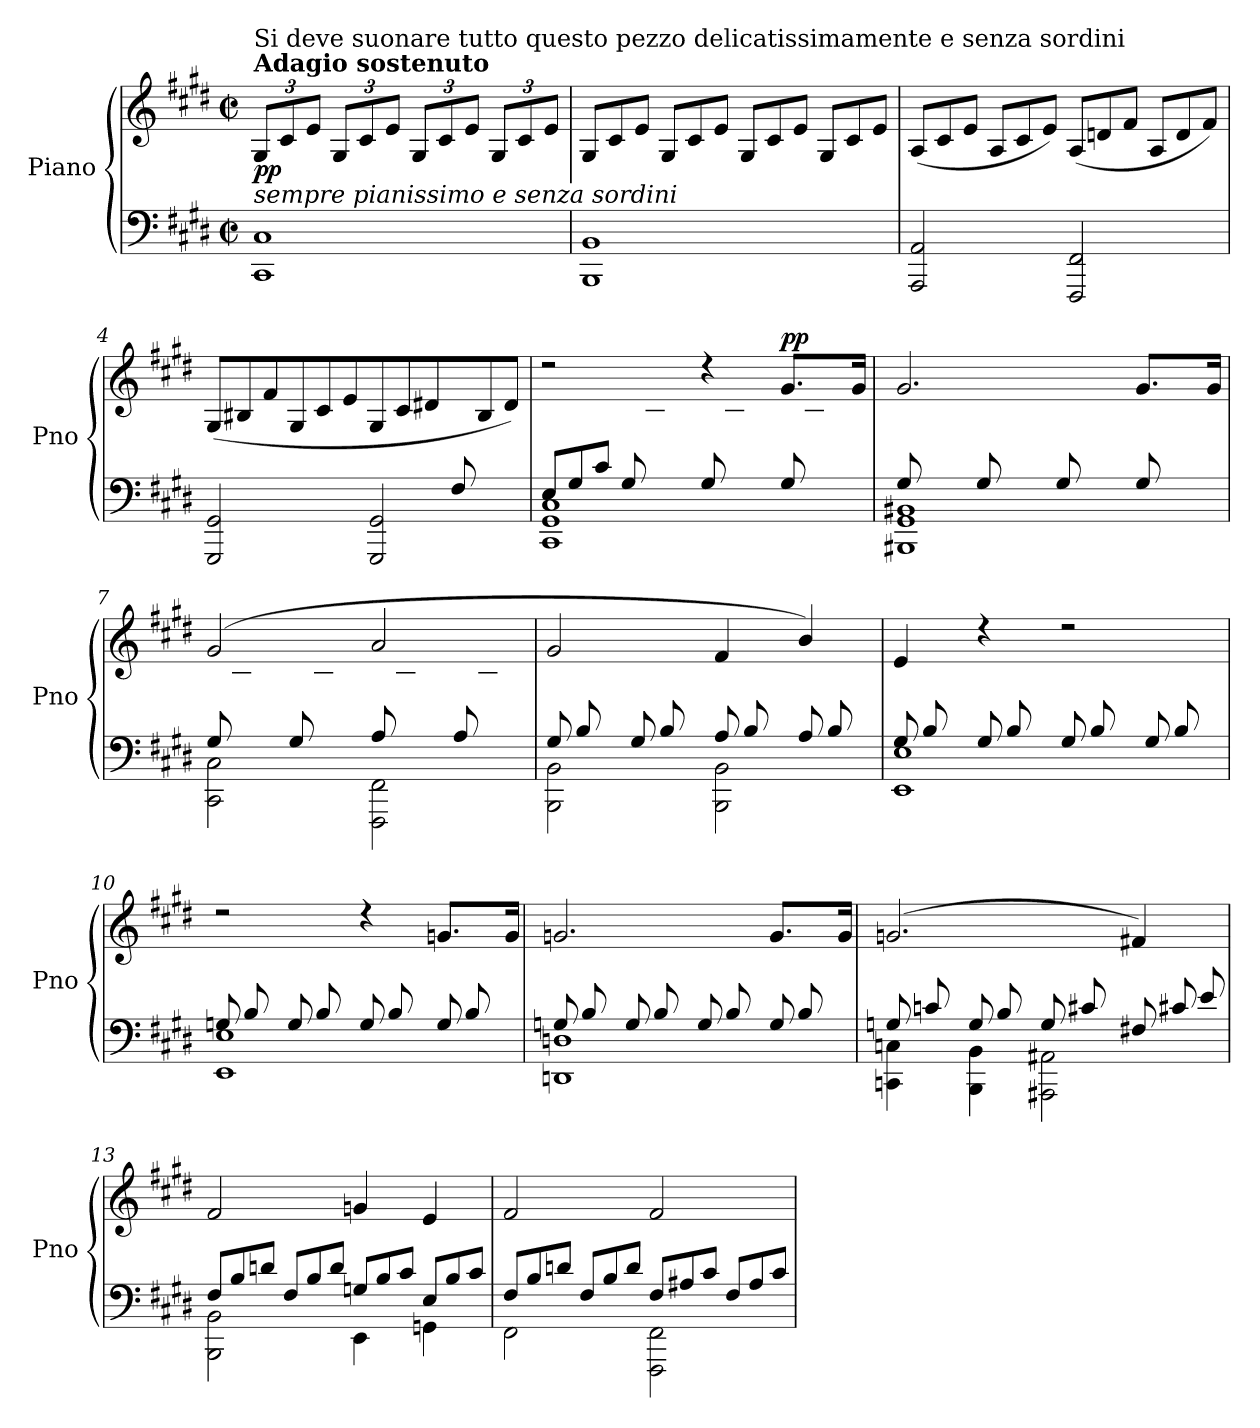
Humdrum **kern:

**kern	**kern	**dynam
*part1	*part1	*part1
*staff2	*staff1	*staff1/2
*I"Piano	*	*
*I'Pno	*	*
*clefF4	*clefG2	*
*k[f#c#g#d#]	*k[f#c#g#d#]	*
*M4/4	*M4/4	*
*met(c|)	*met(c|)	*
*	*Xbrackettup	*
=1	=1	=1
!	!LO:TX:a:B:t=Adagio sostenuto	!
!	!LO:TX:a:t=Si deve suonare tutto questo pezzo delicatissimamente e senza sordini	!
!	!LO:TX:b:i:t=sempre pianissimo e senza sordini	!
!	!	!LO:DY:b
1CC# 1C#	12G#/L	pp
.	12c#/	.
.	12e/J	.
.	12G#/L	.
.	12c#/	.
.	12e/J	.
.	12G#/L	.
.	12c#/	.
.	12e/J	.
.	12G#/L	.
.	12c#/	.
.	12e/J	.
=2	=2	=2
*	*Xtuplet	*
1BBB 1BB	12G#/L	.
.	12c#/	.
.	12e/J	.
.	12G#/L	.
.	12c#/	.
.	12e/J	.
.	12G#/L	.
.	12c#/	.
.	12e/J	.
.	12G#/L	.
.	12c#/	.
.	12e/J	.
=3	=3	=3
2AAA/ 2AA/	(<12A/L	.
.	12c#/	.
.	12e/J	.
.	12A/L	.
.	12c#/	.
.	12e/J)	.
2FFF#/ 2FF#/	(<12A/L	.
.	12dn/	.
.	12f#/J	.
.	12A/L	.
.	12d/	.
.	12f#/J)	.
!!LO:LB:g=z
=4	=4	=4
*^	*	*
2.ryy	2GGG#/ 2GG#/	(>12G#/L	.
.	.	12B#X/	.
.	.	12f#/J	.
.	.	12G#/L	.
.	.	12c#/	.
.	.	12e/J	.
.	2GGG#/ 2GG#/	12G#/L	.
.	.	12c#/	.
.	.	12d#X/J	.
*Xtuplet	*	*	*
12F#/L	.	12ryy	.
6ryy	.	12B#/	.
.	.	12d#/J)	.
=5	=5	=5	=5
*	*	*^	*
12E/L	1CC# 1GG# 1C#	2r	3ryy	.
12G#/	.	.	.	.
12c#/J	.	.	.	.
(>12G#/L	.	.	.	.
6ryy	.	.	12c#\	.
.	.	.	12e\J)	.
(>12G#/L	.	4r	12ryy	.
6ryy	.	.	12c#\	.
.	.	.	12e\J)	.
!	!	!	!	!LO:DY:a
12G#/L	.	8.g#/L	12ryy	pp
6ryy	.	.	12c#\	.
.	.	.	12e\J	.
.	.	16g#/Jk	.	.
=6	=6	=6	=6	=6
12G#/L	1BBB#X 1GG# 1BB#X	2.g#/	12ryy	.
6ryy	.	.	12d#\	.
.	.	.	12f#\J	.
12G#/L	.	.	12ryy	.
6ryy	.	.	12d#\	.
.	.	.	12f#\J	.
12G#/L	.	.	12ryy	.
6ryy	.	.	12d#\	.
.	.	.	12f#\J	.
12G#/L	.	8.g#/L	12ryy	.
6ryy	.	.	12d#\	.
.	.	.	12f#\J	.
.	.	16g#/Jk	.	.
!!LO:LB:g=z	!!
=7	=7	=7	=7	=7
12G#/L	2CC#\ 2C#\	(>2g#/	12ryy	.
6ryy	.	.	12c#\	.
.	.	.	12e\J	.
12G#/L	.	.	12ryy	.
6ryy	.	.	12c#\	.
.	.	.	12e\J	.
12A/L	2FFF#\ 2FF#\	2a/	12ryy	.
6ryy	.	.	12c#\	.
.	.	.	12f#\J	.
12A/L	.	.	12ryy	.
6ryy	.	.	12c#\	.
.	.	.	12f#\J	.
=8	=8	=8	=8	=8
12G#/L	2BBB\ 2BB\	2g#/	6ryy	.
12B/	.	.	.	.
12ryy	.	.	12e\J	.
12G#/L	.	.	6ryy	.
12B/	.	.	.	.
12ryy	.	.	12e\J	.
12A/L	2BBB\ 2BB\	4f#/	6ryy	.
12B/	.	.	.	.
12ryy	.	.	12d#\J	.
12A/L	.	4b/)	6ryy	.
12B/	.	.	.	.
12ryy	.	.	12d#\J	.
=9	=9	=9	=9	=9
12G#/L	1EE 1E	4e/	6ryy	.
12B/	.	.	.	.
12ryy	.	.	12e\J	.
12G#/L	.	4r	6ryy	.
12B/	.	.	.	.
12ryy	.	.	12e\J	.
12G#/L	.	2r	6ryy	.
12B/	.	.	.	.
12ryy	.	.	12e\J	.
12G#/L	.	.	6ryy	.
12B/	.	.	.	.
12ryy	.	.	12e\J	.
=10	=10	=10	=10	=10
12Gn/L	1EE 1E	2r	6ryy	.
12B/	.	.	.	.
12ryy	.	.	12e\J	.
12G/L	.	.	6ryy	.
12B/	.	.	.	.
12ryy	.	.	12e\J	.
12G/L	.	4r	6ryy	.
12B/	.	.	.	.
12ryy	.	.	12e\J	.
12G/L	.	8.gn/L	6ryy	.
12B/	.	.	.	.
12ryy	.	.	12e\J	.
.	.	16g/Jk	.	.
!!LO:LB:g=z	!!
=11	=11	=11	=11	=11
12Gn/L	1DDn 1Dn	2.gn/	6ryy	.
12B/	.	.	.	.
12ryy	.	.	12fn\J	.
12G/L	.	.	6ryy	.
12B/	.	.	.	.
12ryy	.	.	12f\J	.
12G/L	.	.	6ryy	.
12B/	.	.	.	.
12ryy	.	.	12f\J	.
12G/L	.	8.g/L	6ryy	.
12B/	.	.	.	.
12ryy	.	.	12f\J	.
.	.	16g/Jk	.	.
=12	=12	=12	=12	=12
12Gn/L	4CCn\ 4Cn\	(>2.gn/	6ryy	.
12cn/	.	.	.	.
12ryy	.	.	12e\J	.
12G/L	4BBB\ 4BB\	.	6ryy	.
12B/	.	.	.	.
12ryy	.	.	12e\J	.
12G/L	2AAA#X\ 2AA#X\	.	6ryy	.
12c#X/	.	.	.	.
12ryy	.	.	12e\J	.
12F#X/L	.	4f#X/)	4ryy	.
12c#X/	.	.	.	.
12e/J	.	.	.	.
*	*	*v	*v	*
=13	=13	=13	=13
12F#/L	2BBB\ 2BB\	2f#/	.
12B/	.	.	.
12dn/J	.	.	.
12F#/L	.	.	.
12B/	.	.	.
12d/J	.	.	.
12Gn/L	4EE\	4gn/	.
12B/	.	.	.
12c#/J	.	.	.
12E/L	4GGn\	4e/	.
12B/	.	.	.
12c#/J	.	.	.
!!LO:LB:g=z
=14	=14	=14	=14
12F#/L	2FF#\	2f#/	.
12B/	.	.	.
12dn/J	.	.	.
12F#/L	.	.	.
12B/	.	.	.
12d/J	.	.	.
12F#/L	2FFF#\ 2FF#\	2f#/	.
12A#X/	.	.	.
12c#/J	.	.	.
12F#/L	.	.	.
12A#/	.	.	.
12c#/J	.	.	.
*v	*v	*	*
=	=	=
*-	*-	*-
